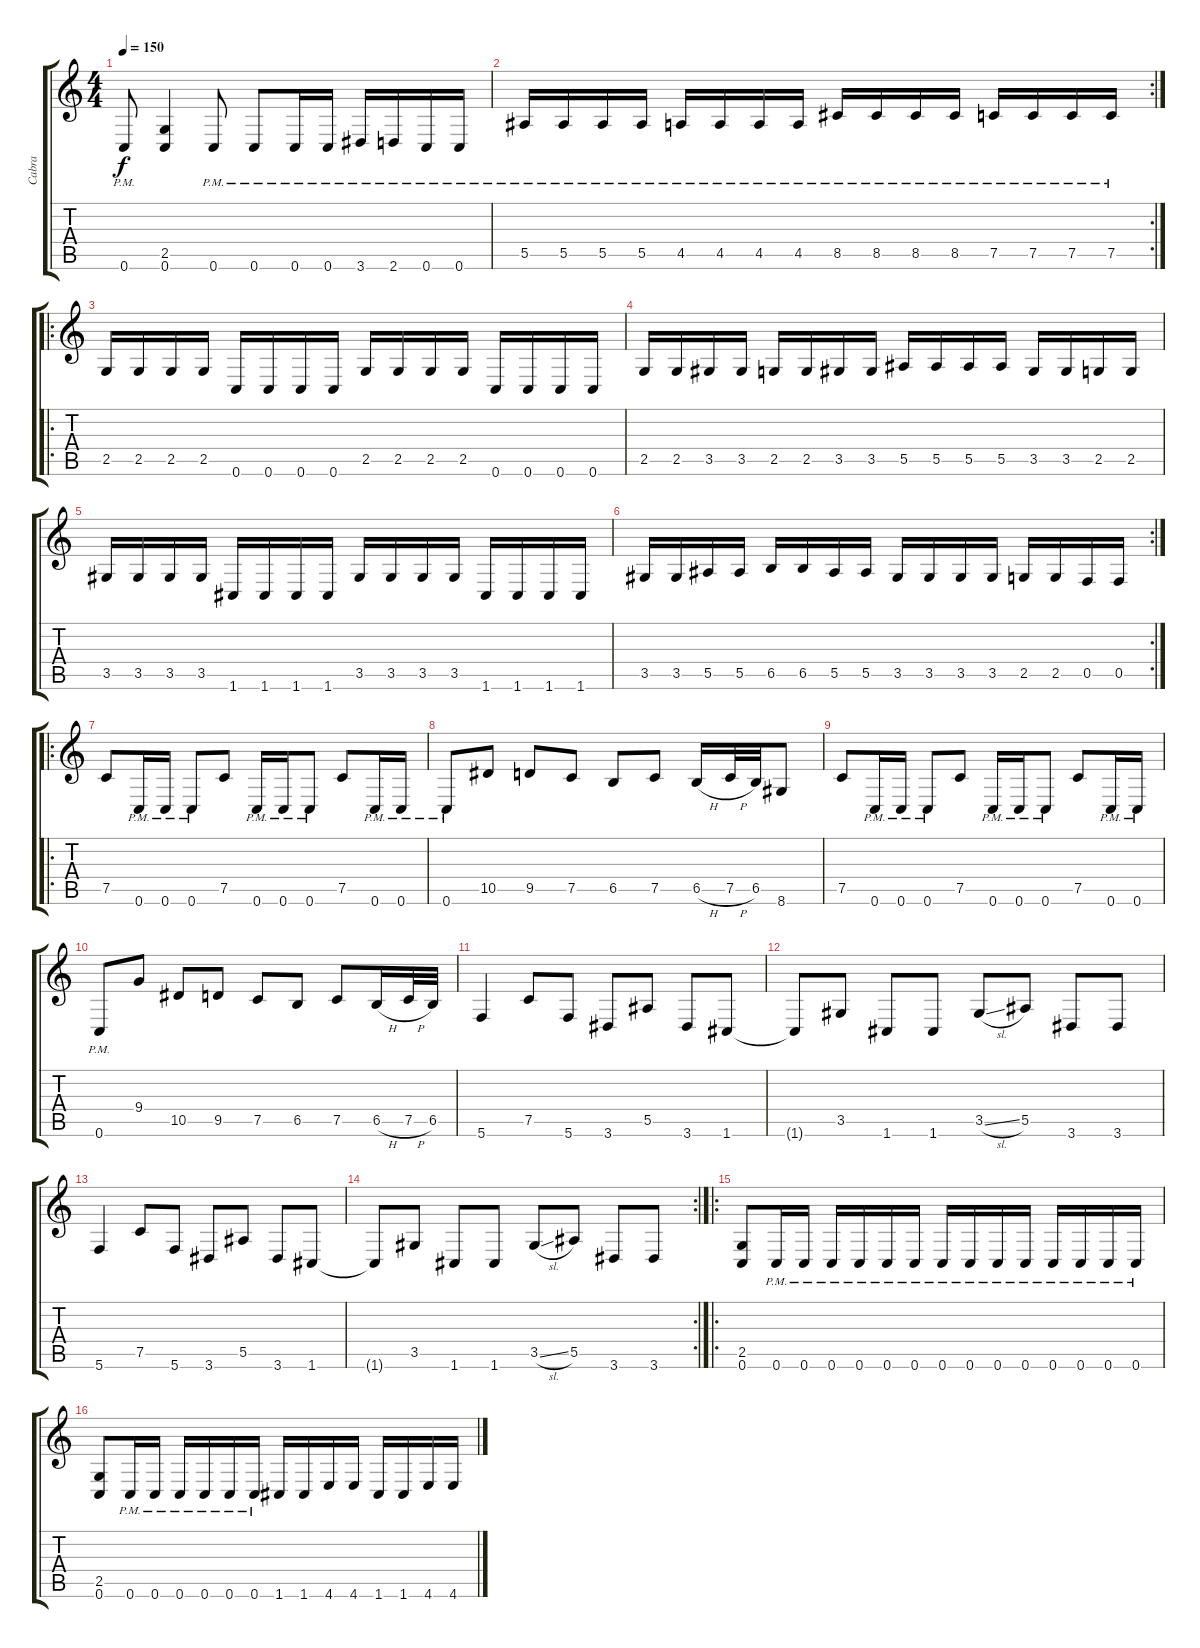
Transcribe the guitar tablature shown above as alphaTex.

\track ("Cabra" "Cabra") {instrument distortionguitar}
\staff {score tabs}
\tuning (C4 G3 Eb3 Bb2 F2 C2) {hide}
\ts (4 4)
\tempo 150
\clef g2
\ks c
0.6{pm}.8{dy f} (2.5 0.6).4 0.6{pm}.8 0.6{pm}.8 0.6{pm}.16 0.6{pm}.16 3.6{pm}.16 2.6{pm}.16 0.6{pm}.16 0.6{pm}.16 |
\rc 2
5.5{pm}.16 5.5{pm}.16 5.5{pm}.16 5.5{pm}.16 4.5{pm}.16 4.5{pm}.16 4.5{pm}.16 4.5{pm}.16 8.5{pm}.16 8.5{pm}.16 8.5{pm}.16 8.5{pm}.16 7.5{pm}.16 7.5{pm}.16 7.5{pm}.16 7.5{pm}.16 |
\ro
2.5.16 2.5.16 2.5.16 2.5.16 0.6.16 0.6.16 0.6.16 0.6.16 2.5.16 2.5.16 2.5.16 2.5.16 0.6.16 0.6.16 0.6.16 0.6.16 |
2.5.16 2.5.16 3.5.16 3.5.16 2.5.16 2.5.16 3.5.16 3.5.16 5.5.16 5.5.16 5.5.16 5.5.16 3.5.16 3.5.16 2.5.16 2.5.16 |
3.5.16 3.5.16 3.5.16 3.5.16 1.6.16 1.6.16 1.6.16 1.6.16 3.5.16 3.5.16 3.5.16 3.5.16 1.6.16 1.6.16 1.6.16 1.6.16 |
\rc 2
3.5.16 3.5.16 5.5.16 5.5.16 6.5.16 6.5.16 5.5.16 5.5.16 3.5.16 3.5.16 3.5.16 3.5.16 2.5.16 2.5.16 0.5.16 0.5.16 |
\ro
7.5.8 0.6{pm}.16 0.6{pm}.16 0.6{pm}.8 7.5.8 0.6{pm}.16 0.6{pm}.16 0.6{pm}.8 7.5.8 0.6{pm}.16 0.6{pm}.16 |
0.6{pm}.8 10.5.8 9.5.8 7.5.8 6.5.8 7.5.8 6.5{h}.16 7.5{h}.32 6.5.32 8.6.8 |
7.5.8 0.6{pm}.16 0.6{pm}.16 0.6{pm}.8 7.5.8 0.6{pm}.16 0.6{pm}.16 0.6{pm}.8 7.5.8 0.6{pm}.16 0.6{pm}.16 |
0.6{pm}.8 9.4.8 10.5.8 9.5.8 7.5.8 6.5.8 7.5.8 6.5{h}.16 7.5{h}.32 6.5.32 |
5.6.4 7.5.8 5.6.8 3.6.8 5.5.8 3.6.8 1.6.8 |
1.6{t}.8 3.5.8 1.6.8 1.6.8 3.5{sl}.8 5.5.8 3.6.8 3.6.8 |
5.6.4 7.5.8 5.6.8 3.6.8 5.5.8 3.6.8 1.6.8 |
\rc 2
1.6{t}.8 3.5.8 1.6.8 1.6.8 3.5{sl}.8 5.5.8 3.6.8 3.6.8 |
\ro
(2.5 0.6).8 0.6{pm}.16 0.6{pm}.16 0.6{pm}.16 0.6{pm}.16 0.6{pm}.16 0.6{pm}.16 0.6{pm}.16 0.6{pm}.16 0.6{pm}.16 0.6{pm}.16 0.6{pm}.16 0.6{pm}.16 0.6{pm}.16 0.6{pm}.16 |
(2.5 0.6).8 0.6{pm}.16 0.6{pm}.16 0.6{pm}.16 0.6{pm}.16 0.6{pm}.16 0.6{pm}.16 1.6.16 1.6.16 4.6.16 4.6.16 1.6.16 1.6.16 4.6.16 4.6.16
